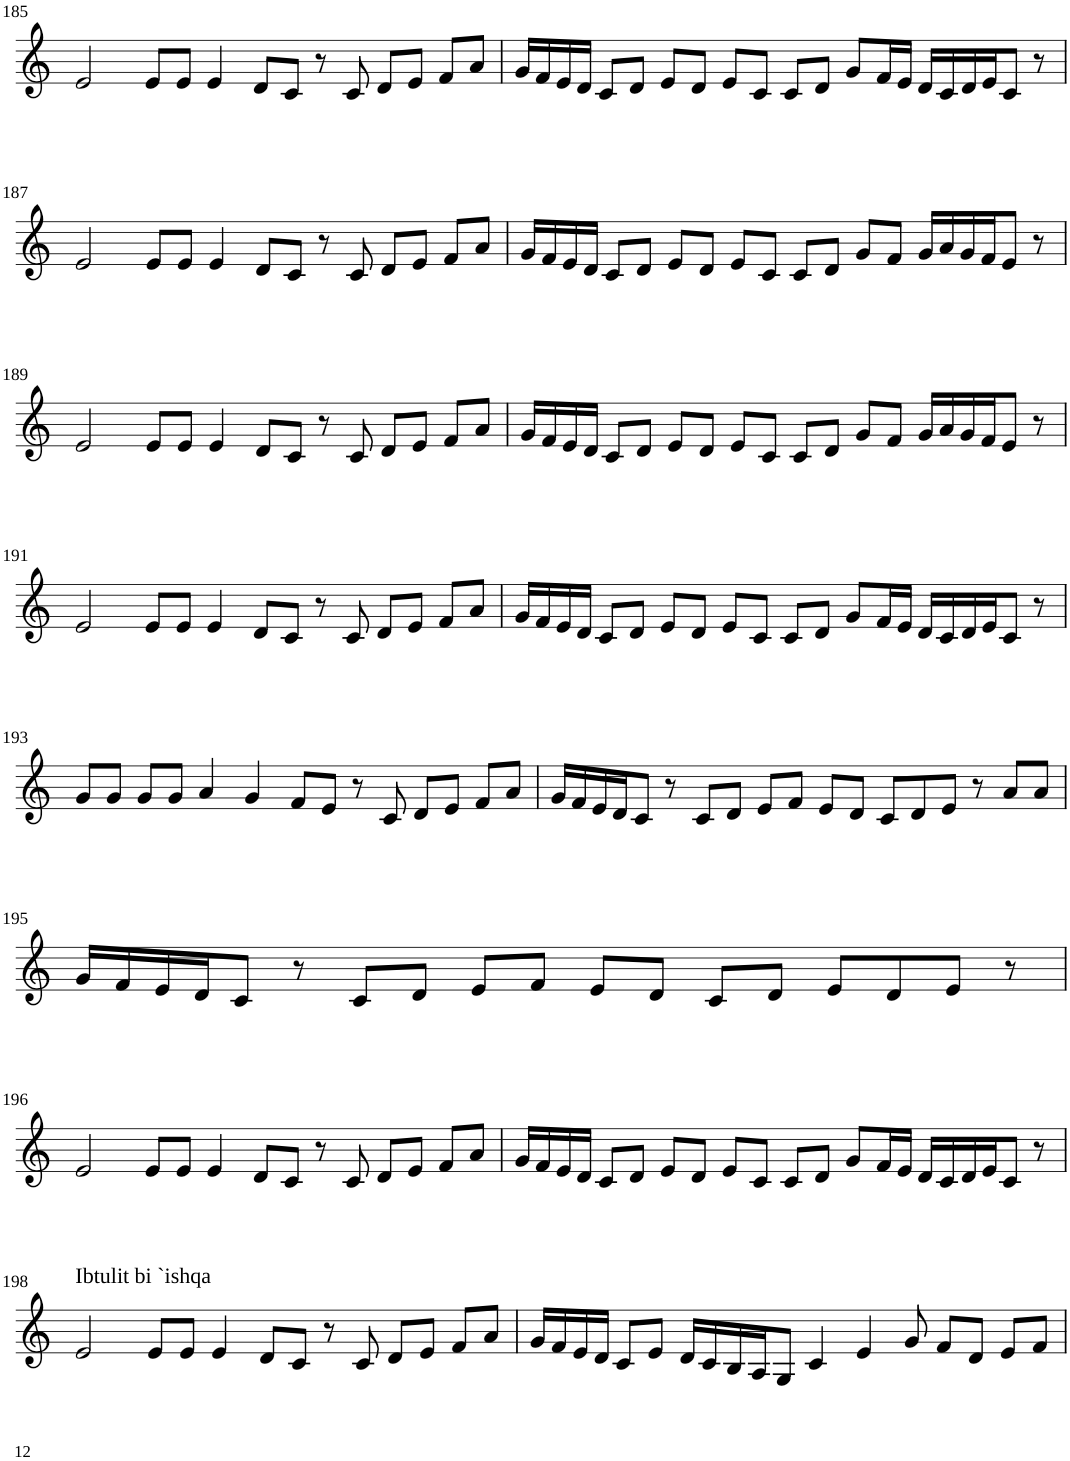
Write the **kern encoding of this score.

**kern
*part1
*staff1
*I"Violin
!!LO:PB:g=z
*clefG2
*k[]
*M8/4
=185
2e/
8e/L
8e/J
4e/
8d/L
8c/J
8r
8c/
8d/L
8e/J
8f/L
8a/J
=186
16g/LL
16f/
16e/
16d/JJ
8c/L
8d/J
8e/L
8d/J
8e/L
8c/J
8c/L
8d/J
8g/L
16f/L
16e/JJ
16d/LL
16c/
16d/
16e/J
8c/J
8r
!!LO:LB:g=z
=187
2e/
8e/L
8e/J
4e/
8d/L
8c/J
8r
8c/
8d/L
8e/J
8f/L
8a/J
=188
16g/LL
16f/
16e/
16d/JJ
8c/L
8d/J
8e/L
8d/J
8e/L
8c/J
8c/L
8d/J
8g/L
8f/J
16g/LL
16a/
16g/
16f/J
8e/J
8r
!!LO:LB:g=z
=189
2e/
8e/L
8e/J
4e/
8d/L
8c/J
8r
8c/
8d/L
8e/J
8f/L
8a/J
=190
16g/LL
16f/
16e/
16d/JJ
8c/L
8d/J
8e/L
8d/J
8e/L
8c/J
8c/L
8d/J
8g/L
8f/J
16g/LL
16a/
16g/
16f/J
8e/J
8r
!!LO:LB:g=z
=191
2e/
8e/L
8e/J
4e/
8d/L
8c/J
8r
8c/
8d/L
8e/J
8f/L
8a/J
=192
16g/LL
16f/
16e/
16d/JJ
8c/L
8d/J
8e/L
8d/J
8e/L
8c/J
8c/L
8d/J
8g/L
16f/L
16e/JJ
16d/LL
16c/
16d/
16e/J
8c/J
8r
!!LO:LB:g=z
=193
8g/L
8g/J
8g/L
8g/J
4a/
4g/
8f/L
8e/J
8r
8c/
8d/L
8e/J
8f/L
8a/J
=194
16g/LL
16f/
16e/
16d/J
8c/J
8r
8c/L
8d/J
8e/L
8f/J
8e/L
8d/J
8c/L
8d/
8e/J
8r
8a/L
8a/J
!!LO:LB:g=z
=195
16g/LL
16f/
16e/
16d/J
8c/J
8r
8c/L
8d/J
8e/L
8f/J
8e/L
8d/J
8c/L
8d/J
8e/L
8d/
8e/J
8r
!!LO:LB:g=z
=196
2e/
8e/L
8e/J
4e/
8d/L
8c/J
8r
8c/
8d/L
8e/J
8f/L
8a/J
=197
16g/LL
16f/
16e/
16d/JJ
8c/L
8d/J
8e/L
8d/J
8e/L
8c/J
8c/L
8d/J
8g/L
16f/L
16e/JJ
16d/LL
16c/
16d/
16e/J
8c/J
8r
!!LO:LB:g=z
=198
!LO:TX:a:t=Ibtulit bi `ishqa
2e/
8e/L
8e/J
4e/
8d/L
8c/J
8r
8c/
8d/L
8e/J
8f/L
8a/J
=199
16g/LL
16f/
16e/
16d/JJ
8c/L
8e/J
16d/LL
16c/
16B/
16A/J
8G/J
4c/
4e/
8g/
8f/L
8d/J
8e/L
8f/J
=
*-
